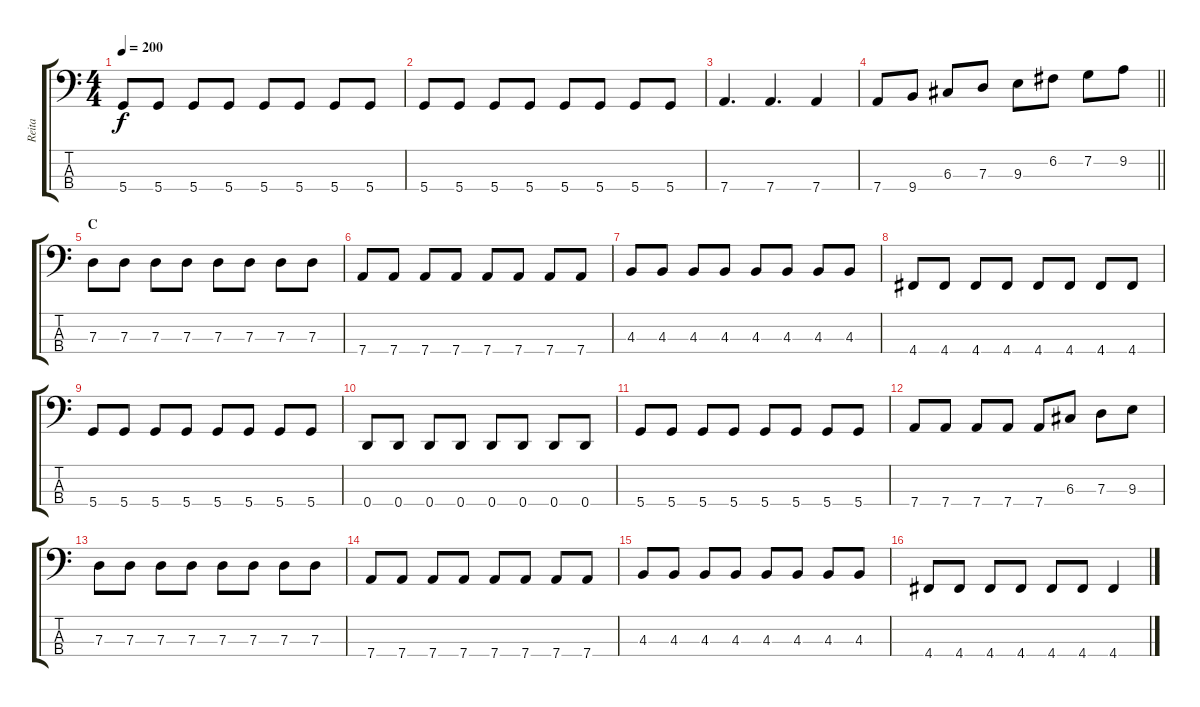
\track ("Reita" "Reita") {instrument electricbasspick}
\staff {score tabs}
\tuning (F2 C2 G1 D1) {hide}
\ts (4 4)
\tempo 200
\clef f4
\ks c
5.4.8{dy f} 5.4.8 5.4.8 5.4.8 5.4.8 5.4.8 5.4.8 5.4.8 |
5.4.8 5.4.8 5.4.8 5.4.8 5.4.8 5.4.8 5.4.8 5.4.8 |
7.4.4{d} 7.4.4{d} 7.4.4 |
\barLineRight lightlight
7.4.8 9.4.8 6.3.8 7.3.8 9.3.8 6.2.8 7.2.8 9.2.8 |
\section ("" "C")
7.3.8 7.3.8 7.3.8 7.3.8 7.3.8 7.3.8 7.3.8 7.3.8 |
7.4.8 7.4.8 7.4.8 7.4.8 7.4.8 7.4.8 7.4.8 7.4.8 |
4.3.8 4.3.8 4.3.8 4.3.8 4.3.8 4.3.8 4.3.8 4.3.8 |
4.4.8 4.4.8 4.4.8 4.4.8 4.4.8 4.4.8 4.4.8 4.4.8 |
5.4.8 5.4.8 5.4.8 5.4.8 5.4.8 5.4.8 5.4.8 5.4.8 |
0.4.8 0.4.8 0.4.8 0.4.8 0.4.8 0.4.8 0.4.8 0.4.8 |
5.4.8 5.4.8 5.4.8 5.4.8 5.4.8 5.4.8 5.4.8 5.4.8 |
7.4.8 7.4.8 7.4.8 7.4.8 7.4.8 6.3.8 7.3.8 9.3.8 |
7.3.8 7.3.8 7.3.8 7.3.8 7.3.8 7.3.8 7.3.8 7.3.8 |
7.4.8 7.4.8 7.4.8 7.4.8 7.4.8 7.4.8 7.4.8 7.4.8 |
4.3.8 4.3.8 4.3.8 4.3.8 4.3.8 4.3.8 4.3.8 4.3.8 |
4.4.8 4.4.8 4.4.8 4.4.8 4.4.8 4.4.8 4.4.4
